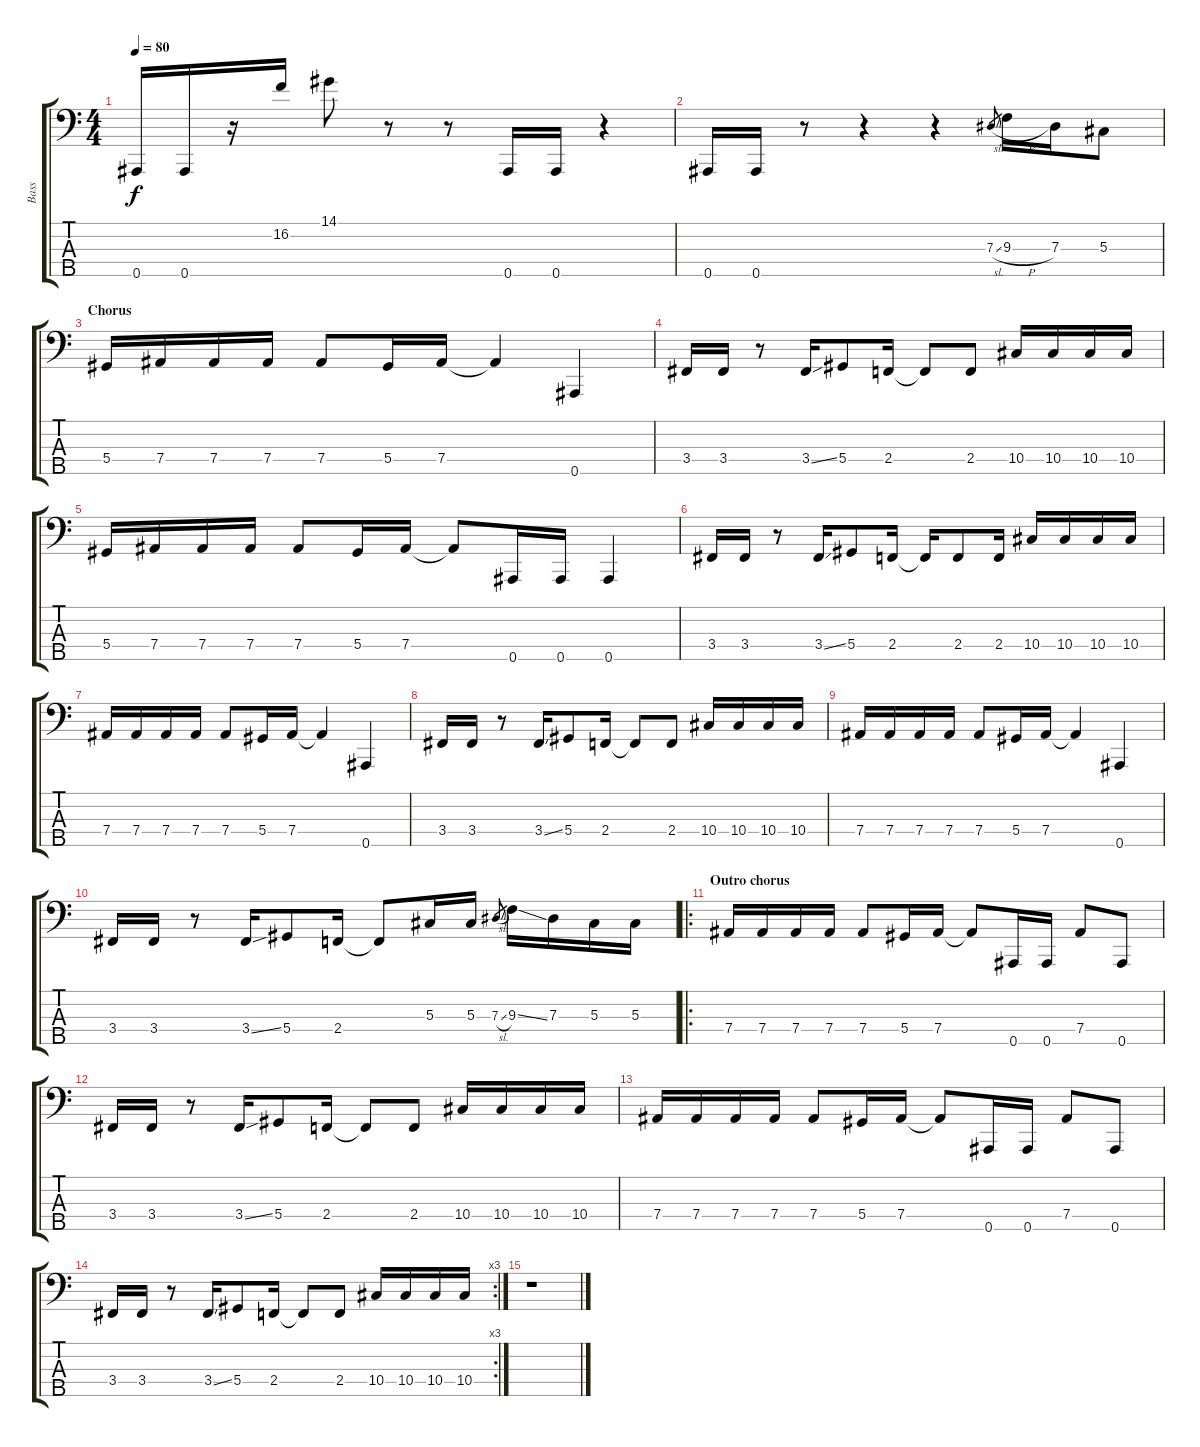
\track ("Bass" "Bass") {instrument electricbassfinger}
\staff {score tabs}
\tuning (Gb2 Db2 Ab1 Eb1 Bb0) {hide}
\ts (4 4)
\tempo 80
\clef f4
\ks c
0.5.16{dy f} 0.5.16 r.16 16.2.16 14.1.8 r.8 r.8 0.5.16 0.5.16 r.4 |
0.5.16 0.5.16 r.8 r.4 r.4 7.3{sl}.8{gr} 9.3{h}.16 7.3.16 5.3.8 |
\section ("" "Chorus")
5.4.16 7.4.16 7.4.16 7.4.16 7.4.8 5.4.16 7.4.16 7.4{t}.4 0.5.4 |
3.4.16 3.4.16 r.8 3.4{ss}.16 5.4.8 2.4.16 2.4{t}.8 2.4.8 10.4.16 10.4.16 10.4.16 10.4.16 |
5.4.16 7.4.16 7.4.16 7.4.16 7.4.8 5.4.16 7.4.16 7.4{t}.8 0.5.16 0.5.16 0.5.4 |
3.4.16 3.4.16 r.8 3.4{ss}.16 5.4.8 2.4.16 2.4{t}.16 2.4.8 2.4.16 10.4.16 10.4.16 10.4.16 10.4.16 |
7.4.16 7.4.16 7.4.16 7.4.16 7.4.8 5.4.16 7.4.16 7.4{t}.4 0.5.4 |
3.4.16 3.4.16 r.8 3.4{ss}.16 5.4.8 2.4.16 2.4{t}.8 2.4.8 10.4.16 10.4.16 10.4.16 10.4.16 |
7.4.16 7.4.16 7.4.16 7.4.16 7.4.8 5.4.16 7.4.16 7.4{t}.4 0.5.4 |
3.4.16 3.4.16 r.8 3.4{ss}.16 5.4.8 2.4.16 2.4{t}.8 5.3.16 5.3.16 7.3{sl}.8{gr} 9.3{ss}.16 7.3.16 5.3.16 5.3.16 |
\ro
\section ("" "Outro chorus")
7.4.16 7.4.16 7.4.16 7.4.16 7.4.8 5.4.16 7.4.16 7.4{t}.8 0.5.16 0.5.16 7.4.8 0.5.8 |
3.4.16 3.4.16 r.8 3.4{ss}.16 5.4.8 2.4.16 2.4{t}.8 2.4.8 10.4.16 10.4.16 10.4.16 10.4.16 |
7.4.16 7.4.16 7.4.16 7.4.16 7.4.8 5.4.16 7.4.16 7.4{t}.8 0.5.16 0.5.16 7.4.8 0.5.8 |
\rc 3
3.4.16 3.4.16 r.8 3.4{ss}.16 5.4.8 2.4.16 2.4{t}.8 2.4.8 10.4.16 10.4.16 10.4.16 10.4.16 |
r.1
